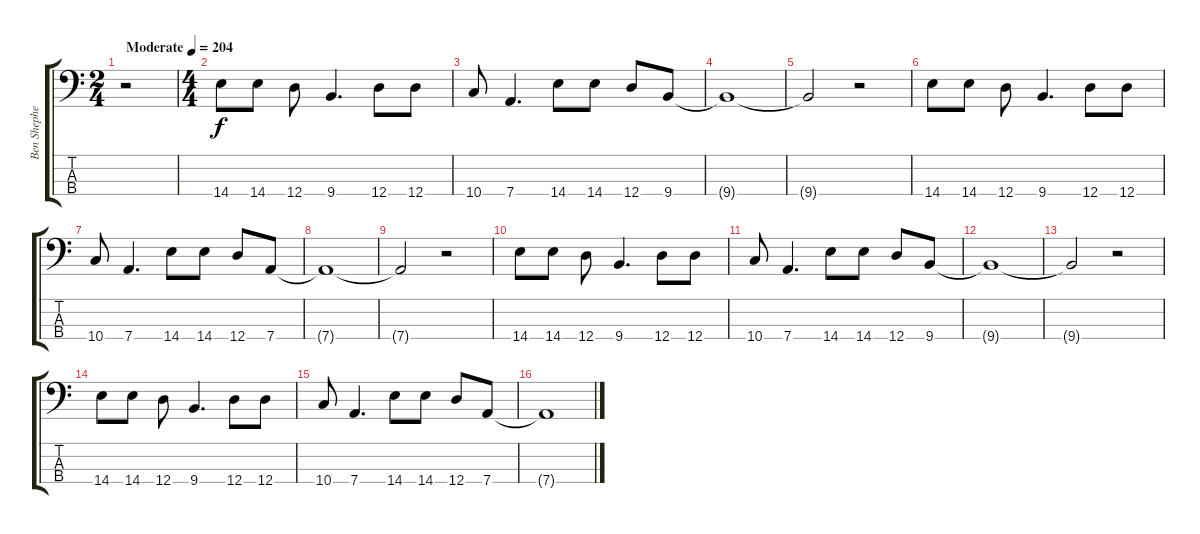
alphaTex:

\track ("Ben Shepherd - Bass" "Ben Shephe") {instrument electricbassfinger}
\staff {score tabs}
\tuning (G2 D2 A1 D1) {hide}
\ts (2 4)
\tempo (204 "Moderate")
\clef f4
\ks c
r.2{dy f instrument electricbassfinger} |
\ts (4 4)
14.4.8 14.4.8 12.4.8 9.4.4{d} 12.4.8 12.4.8 |
10.4.8 7.4.4{d} 14.4.8 14.4.8 12.4.8 9.4.8 |
9.4{t}.1 |
9.4{t}.2 r.2 |
14.4.8 14.4.8 12.4.8 9.4.4{d} 12.4.8 12.4.8 |
10.4.8 7.4.4{d} 14.4.8 14.4.8 12.4.8 7.4.8 |
7.4{t}.1 |
7.4{t}.2 r.2 |
14.4.8 14.4.8 12.4.8 9.4.4{d} 12.4.8 12.4.8 |
10.4.8 7.4.4{d} 14.4.8 14.4.8 12.4.8 9.4.8 |
9.4{t}.1 |
9.4{t}.2 r.2 |
14.4.8 14.4.8 12.4.8 9.4.4{d} 12.4.8 12.4.8 |
10.4.8 7.4.4{d} 14.4.8 14.4.8 12.4.8 7.4.8 |
7.4{t}.1
